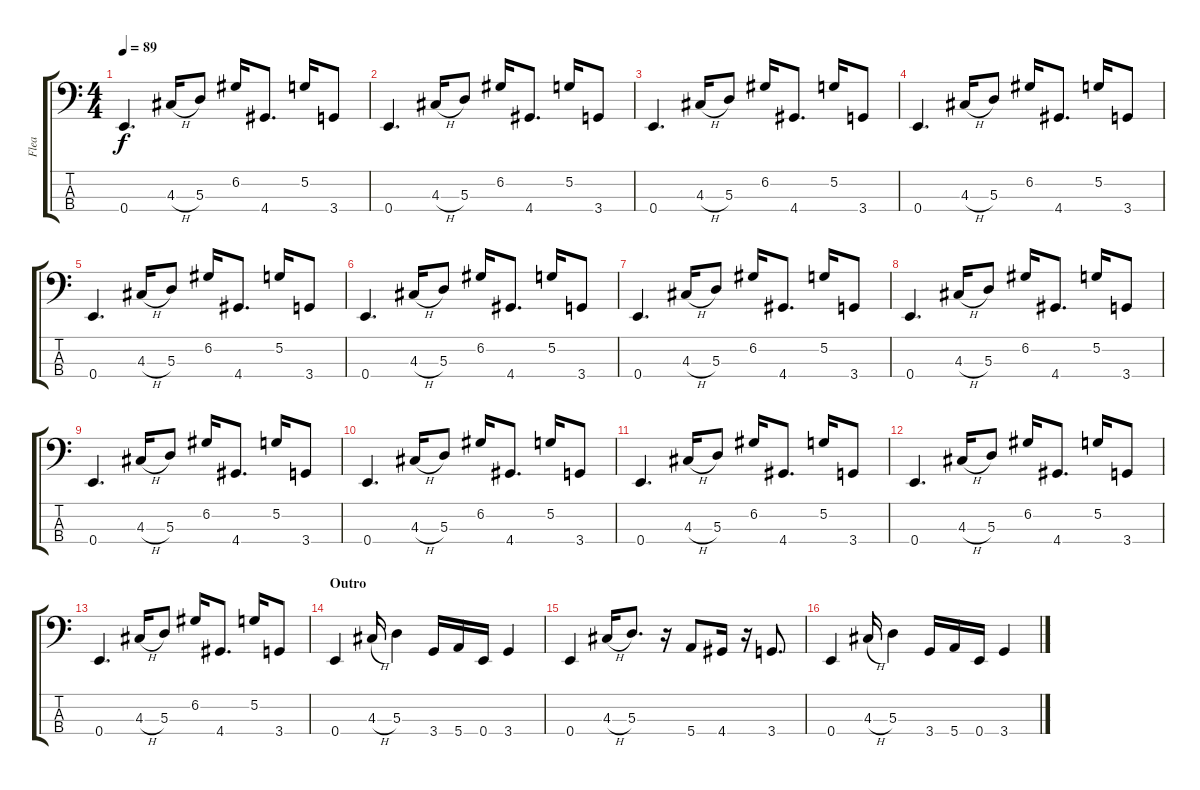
\track ("Flea" "Flea") {instrument electricbassfinger}
\staff {score tabs}
\tuning (G2 D2 A1 E1) {hide}
\ts (4 4)
\tempo 89
\clef f4
\ks c
0.4.4{d dy f} 4.3{h}.16 5.3.8 6.2.16 4.4.8{d} 5.2.16 3.4.8 |
0.4.4{d} 4.3{h}.16 5.3.8 6.2.16 4.4.8{d} 5.2.16 3.4.8 |
0.4.4{d} 4.3{h}.16 5.3.8 6.2.16 4.4.8{d} 5.2.16 3.4.8 |
0.4.4{d} 4.3{h}.16 5.3.8 6.2.16 4.4.8{d} 5.2.16 3.4.8 |
0.4.4{d} 4.3{h}.16 5.3.8 6.2.16 4.4.8{d} 5.2.16 3.4.8 |
0.4.4{d} 4.3{h}.16 5.3.8 6.2.16 4.4.8{d} 5.2.16 3.4.8 |
0.4.4{d} 4.3{h}.16 5.3.8 6.2.16 4.4.8{d} 5.2.16 3.4.8 |
0.4.4{d} 4.3{h}.16 5.3.8 6.2.16 4.4.8{d} 5.2.16 3.4.8 |
0.4.4{d} 4.3{h}.16 5.3.8 6.2.16 4.4.8{d} 5.2.16 3.4.8 |
0.4.4{d} 4.3{h}.16 5.3.8 6.2.16 4.4.8{d} 5.2.16 3.4.8 |
0.4.4{d} 4.3{h}.16 5.3.8 6.2.16 4.4.8{d} 5.2.16 3.4.8 |
0.4.4{d} 4.3{h}.16 5.3.8 6.2.16 4.4.8{d} 5.2.16 3.4.8 |
0.4.4{d} 4.3{h}.16 5.3.8 6.2.16 4.4.8{d} 5.2.16 3.4.8 |
\section ("" "Outro")
0.4.4 4.3{h}.16 5.3.4 3.4.16 5.4.16 0.4.16 3.4.4 |
0.4.4 4.3{h}.16 5.3.8{d} r.16 5.4.8 4.4.16 r.16 3.4.8{d} |
0.4.4 4.3{h}.16 5.3.4 3.4.16 5.4.16 0.4.16 3.4.4
